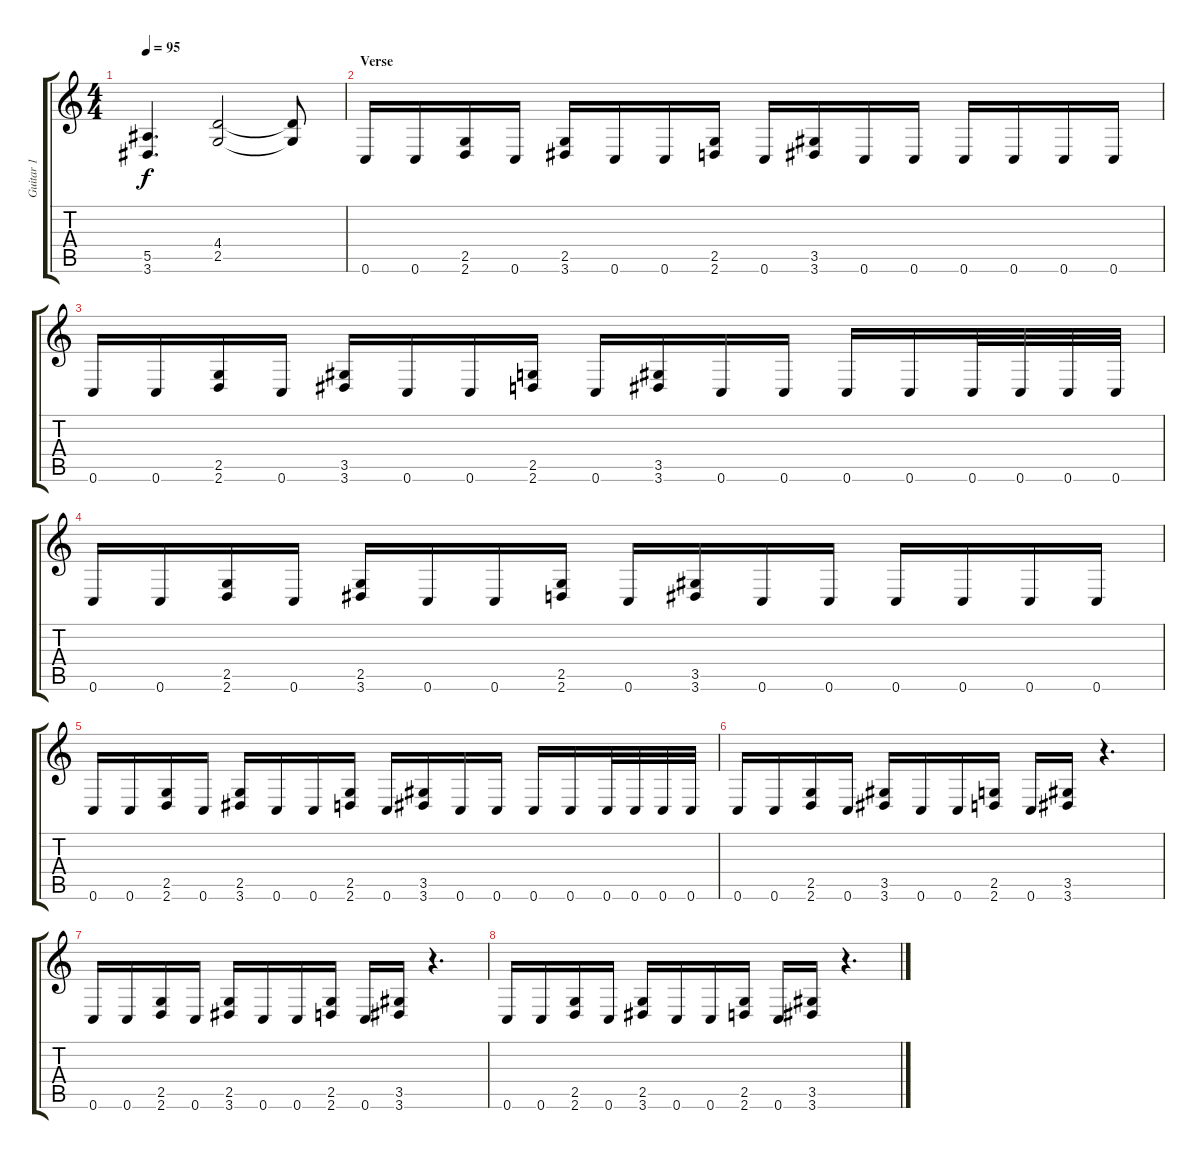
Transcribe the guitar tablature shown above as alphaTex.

\track ("Guitar 1" "Guitar 1") {instrument distortionguitar}
\staff {score tabs}
\tuning (C4 G3 Eb3 Bb2 F2 C2) {hide}
\ts (4 4)
\tempo 95
\clef g2
\ks c
(5.5 3.6).4{d dy f} (4.4 2.5).2 (4.4{t} 2.5{t}).8 |
\section ("" "Verse")
0.6.16 0.6.16 (2.5 2.6).16 0.6.16 (2.5 3.6).16 0.6.16 0.6.16 (2.5 2.6).16 0.6.16 (3.5 3.6).16 0.6.16 0.6.16 0.6.16 0.6.16 0.6.16 0.6.16 |
0.6.16 0.6.16 (2.5 2.6).16 0.6.16 (3.5 3.6).16 0.6.16 0.6.16 (2.5 2.6).16 0.6.16 (3.5 3.6).16 0.6.16 0.6.16 0.6.16 0.6.16 0.6.32 0.6.32 0.6.32 0.6.32 |
0.6.16 0.6.16 (2.5 2.6).16 0.6.16 (2.5 3.6).16 0.6.16 0.6.16 (2.5 2.6).16 0.6.16 (3.5 3.6).16 0.6.16 0.6.16 0.6.16 0.6.16 0.6.16 0.6.16 |
0.6.16 0.6.16 (2.5 2.6).16 0.6.16 (2.5 3.6).16 0.6.16 0.6.16 (2.5 2.6).16 0.6.16 (3.5 3.6).16 0.6.16 0.6.16 0.6.16 0.6.16 0.6.32 0.6.32 0.6.32 0.6.32 |
0.6.16 0.6.16 (2.5 2.6).16 0.6.16 (3.5 3.6).16 0.6.16 0.6.16 (2.5 2.6).16 0.6.16 (3.5 3.6).16 r.4{d} |
0.6.16 0.6.16 (2.5 2.6).16 0.6.16 (2.5 3.6).16 0.6.16 0.6.16 (2.5 2.6).16 0.6.16 (3.5 3.6).16 r.4{d} |
0.6.16 0.6.16 (2.5 2.6).16 0.6.16 (2.5 3.6).16 0.6.16 0.6.16 (2.5 2.6).16 0.6.16 (3.5 3.6).16 r.4{d}
